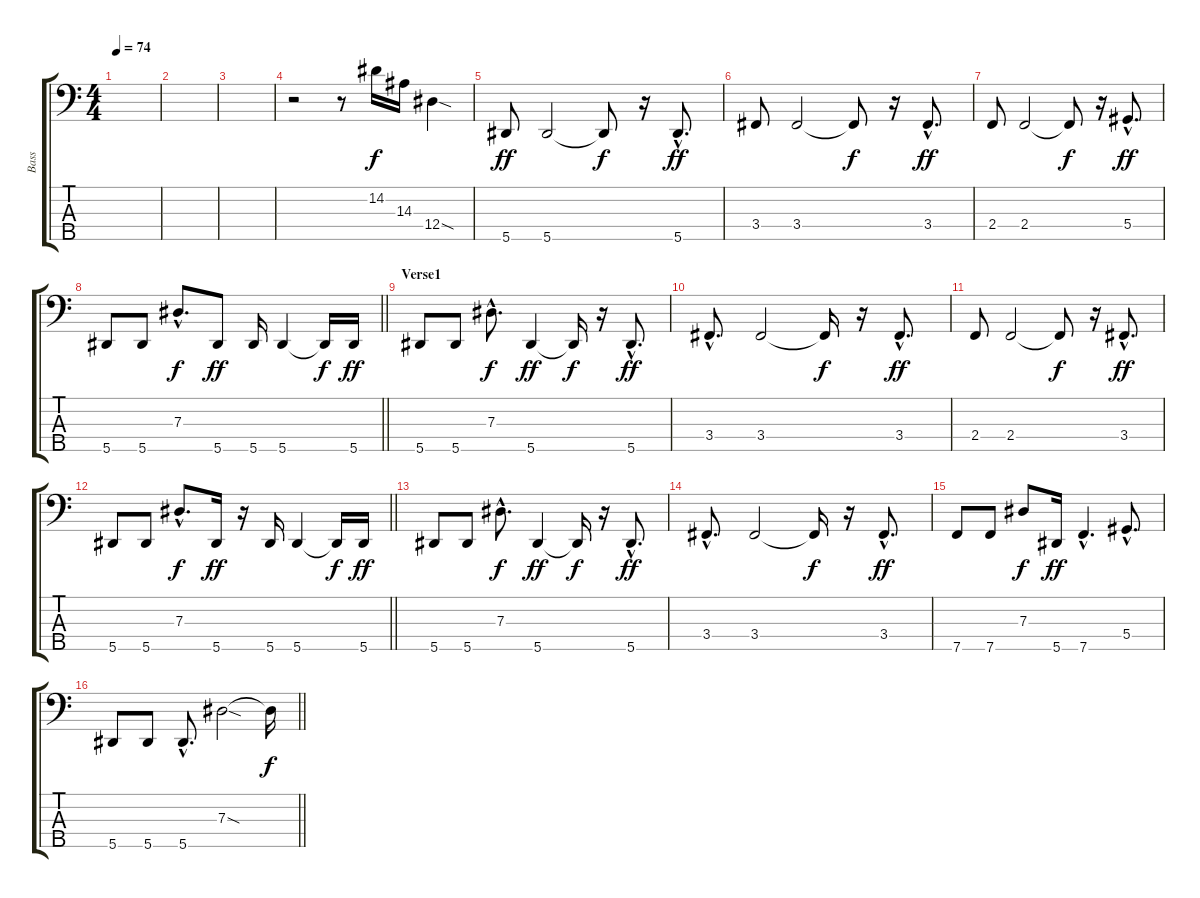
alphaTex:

\track ("Bass" "Bass") {instrument electricbassfinger}
\staff {score tabs}
\tuning (Gb2 Db2 Ab1 Eb1 Bb0) {hide}
\ts (4 4)
\tempo 74
\clef f4
\ks c
|
|
|
r.2 r.8 14.2.16 14.3.16 12.4{sod}.4 |
5.5.8{dy ff} 5.5.2 5.5{t}.8{dy f} r.16 5.5{hac}.8{d dy ff} |
3.4.8 3.4.2 3.4{t}.8{dy f} r.16 3.4{hac}.8{d dy ff} |
2.4.8 2.4.2 2.4{t}.8{dy f} r.16 5.4{hac}.8{d dy ff} |
\barLineRight lightlight
5.5.8 5.5.8 7.3{hac}.8{d dy f} 5.5.8{dy ff} 5.5.16 5.5.4 5.5{t}.16{dy f} 5.5.16{dy ff} |
\section ("" "Verse1")
5.5.8 5.5.8 7.3{hac}.8{d dy f} 5.5.4{dy ff} 5.5{t}.16{dy f} r.16 5.5{hac}.8{d dy ff} |
3.4{hac}.8{d} 3.4.2 3.4{t}.16{dy f} r.16 3.4{hac}.8{d dy ff} |
2.4.8 2.4.2 2.4{t}.8{dy f} r.16 3.4{hac}.8{d dy ff} |
\barLineRight lightlight
5.5.8 5.5.8 7.3{hac}.8{d dy f} 5.5.16{dy ff} r.16 5.5.16 5.5.4 5.5{t}.16{dy f} 5.5.16{dy ff} |
5.5.8 5.5.8 7.3{hac}.8{d dy f} 5.5.4{dy ff} 5.5{t}.16{dy f} r.16 5.5{hac}.8{d dy ff} |
3.4{hac}.8{d} 3.4.2 3.4{t}.16{dy f} r.16 3.4{hac}.8{d dy ff} |
7.5.8 7.5.8 7.3.8{dy f} 5.5.16{dy ff} 7.5{hac}.4{d} 5.4{hac}.8{d} |
\barLineRight lightlight
5.5.8 5.5.8 5.5{hac}.8{d} 7.3{sod}.2 7.3{t}.16{dy f}
